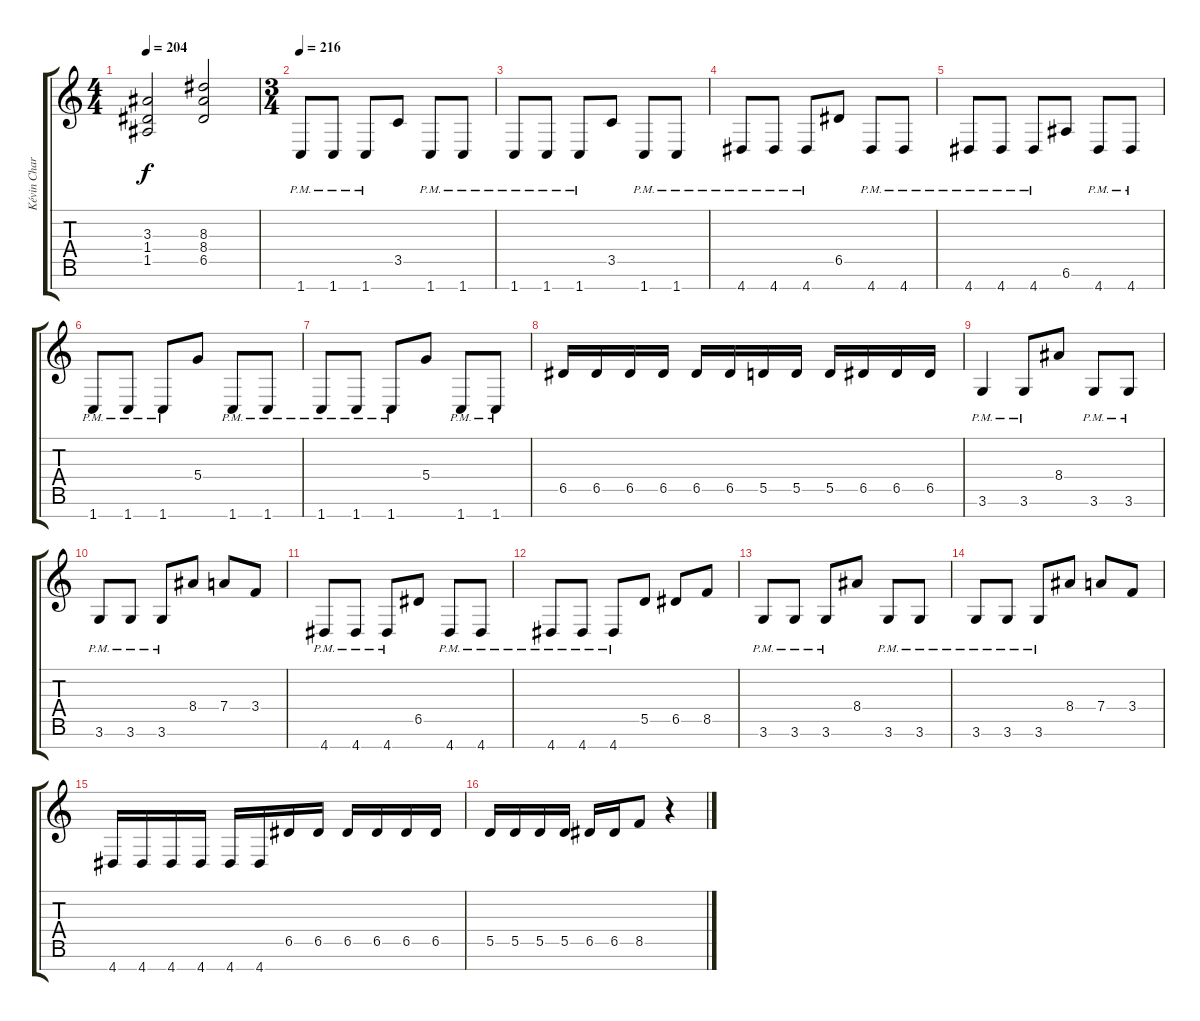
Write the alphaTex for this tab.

\track ("Kévin Chartré" "Kévin Char") {instrument distortionguitar}
\staff {score tabs}
\tuning (E4 B3 G3 D3 A2 E2 B1) {hide}
\ts (4 4)
\tempo 204
\clef g2
\ks c
(3.3 1.4 1.5).2{dy f} (8.3 8.4 6.5).2 |
\ts (3 4)
\tempo 216
1.7{pm}.8 1.7{pm}.8 1.7{pm}.8 3.5.8 1.7{pm}.8 1.7{pm}.8 |
1.7{pm}.8 1.7{pm}.8 1.7{pm}.8 3.5.8 1.7{pm}.8 1.7{pm}.8 |
4.7{pm}.8 4.7{pm}.8 4.7{pm}.8 6.5.8 4.7{pm}.8 4.7{pm}.8 |
4.7{pm}.8 4.7{pm}.8 4.7{pm}.8 6.6.8 4.7{pm}.8 4.7{pm}.8 |
1.7{pm}.8 1.7{pm}.8 1.7{pm}.8 5.4.8 1.7{pm}.8 1.7{pm}.8 |
1.7{pm}.8 1.7{pm}.8 1.7{pm}.8 5.4.8 1.7{pm}.8 1.7{pm}.8 |
6.5.16 6.5.16 6.5.16 6.5.16 6.5.16 6.5.16 5.5.16 5.5.16 5.5.16 6.5.16 6.5.16 6.5.16 |
3.6{pm}.4 3.6{pm}.8 8.4.8 3.6{pm}.8 3.6{pm}.8 |
3.6{pm}.8 3.6{pm}.8 3.6{pm}.8 8.4.8 7.4.8 3.4.8 |
4.7{pm}.8 4.7{pm}.8 4.7{pm}.8 6.5.8 4.7{pm}.8 4.7{pm}.8 |
4.7{pm}.8 4.7{pm}.8 4.7{pm}.8 5.5.8 6.5.8 8.5.8 |
3.6{pm}.8 3.6{pm}.8 3.6{pm}.8 8.4.8 3.6{pm}.8 3.6{pm}.8 |
3.6{pm}.8 3.6{pm}.8 3.6{pm}.8 8.4.8 7.4.8 3.4.8 |
4.7.16 4.7.16 4.7.16 4.7.16 4.7.16 4.7.16 6.5.16 6.5.16 6.5.16 6.5.16 6.5.16 6.5.16 |
5.5.16 5.5.16 5.5.16 5.5.16 6.5.16 6.5.16 8.5.8 r.4
